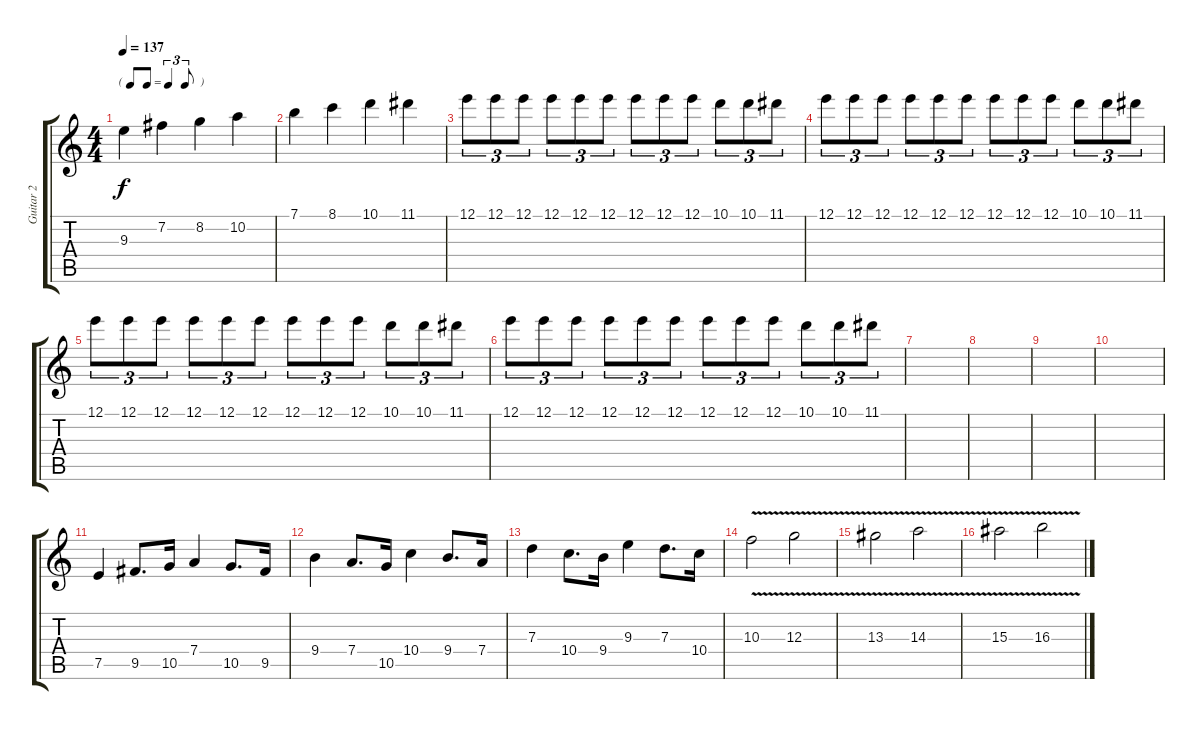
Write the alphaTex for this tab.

\track ("Guitar 2" "Guitar 2") {instrument distortionguitar}
\staff {score tabs}
\tuning (E4 B3 G3 D3 A2 E2) {hide}
\ts (4 4)
\tf triplet8th
\tempo 137
\clef g2
\ks c
9.3.4{dy f} 7.2.4 8.2.4 10.2.4 |
7.1.4 8.1.4 10.1.4 11.1.4 |
12.1.8{tu (3 2)} 12.1.8{tu (3 2)} 12.1.8{tu (3 2)} 12.1.8{tu (3 2)} 12.1.8{tu (3 2)} 12.1.8{tu (3 2)} 12.1.8{tu (3 2)} 12.1.8{tu (3 2)} 12.1.8{tu (3 2)} 10.1.8{tu (3 2)} 10.1.8{tu (3 2)} 11.1.8{tu (3 2)} |
12.1.8{tu (3 2)} 12.1.8{tu (3 2)} 12.1.8{tu (3 2)} 12.1.8{tu (3 2)} 12.1.8{tu (3 2)} 12.1.8{tu (3 2)} 12.1.8{tu (3 2)} 12.1.8{tu (3 2)} 12.1.8{tu (3 2)} 10.1.8{tu (3 2)} 10.1.8{tu (3 2)} 11.1.8{tu (3 2)} |
12.1.8{tu (3 2)} 12.1.8{tu (3 2)} 12.1.8{tu (3 2)} 12.1.8{tu (3 2)} 12.1.8{tu (3 2)} 12.1.8{tu (3 2)} 12.1.8{tu (3 2)} 12.1.8{tu (3 2)} 12.1.8{tu (3 2)} 10.1.8{tu (3 2)} 10.1.8{tu (3 2)} 11.1.8{tu (3 2)} |
12.1.8{tu (3 2)} 12.1.8{tu (3 2)} 12.1.8{tu (3 2)} 12.1.8{tu (3 2)} 12.1.8{tu (3 2)} 12.1.8{tu (3 2)} 12.1.8{tu (3 2)} 12.1.8{tu (3 2)} 12.1.8{tu (3 2)} 10.1.8{tu (3 2)} 10.1.8{tu (3 2)} 11.1.8{tu (3 2)} |
|
|
|
|
7.5.4 9.5.8{d} 10.5.16 7.4.4 10.5.8{d} 9.5.16 |
9.4.4 7.4.8{d} 10.5.16 10.4.4 9.4.8{d} 7.4.16 |
7.3.4 10.4.8{d} 9.4.16 9.3.4 7.3.8{d} 10.4.16 |
10.3{v}.2 12.3{v}.2 |
13.3{v}.2 14.3{v}.2 |
15.3{v}.2 16.3{v}.2
